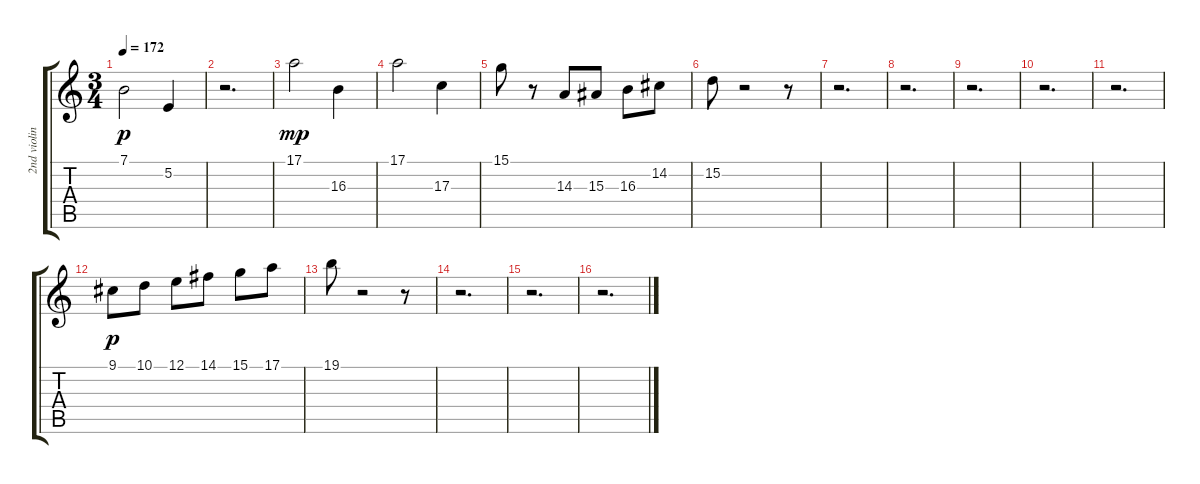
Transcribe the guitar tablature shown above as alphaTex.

\track ("2nd violins" "2nd violin") {instrument stringensemble1}
\staff {score tabs}
\tuning (E4 B3 G3 D3 A2 E2) {hide}
\ts (3 4)
\tempo 172
\clef g2
\ks c
7.1.2{dy p} 5.2.4 |
r.2{d} |
17.1.2{dy mp} 16.3.4 |
17.1.2 17.3.4 |
15.1.8 r.8 14.3.8 15.3.8 16.3.8 14.2.8 |
15.2.8 r.2 r.8 |
r.2{d} |
r.2{d} |
r.2{d} |
r.2{d} |
r.2{d} |
9.1.8{dy p} 10.1.8 12.1.8 14.1.8 15.1.8 17.1.8 |
19.1.8 r.2 r.8 |
r.2{d} |
r.2{d} |
r.2{d}
